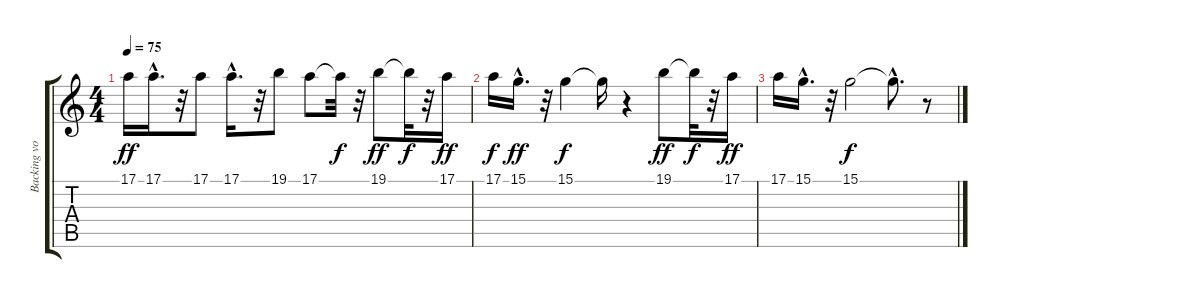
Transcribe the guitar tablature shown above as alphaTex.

\track ("Backing vocal" "Backing vo") {instrument flute}
\staff {score tabs}
\tuning (E4 B3 G3 D3 A2 E2) {hide}
\ts (4 4)
\tempo 75
\clef g2
\ks c
17.1.16{dy ff} 17.1{hac}.16{d} r.32 17.1.8 17.1{hac}.16{d} r.32 19.1.8 17.1.8 17.1{t}.32{dy f} r.32 19.1.8{dy ff} 19.1{t}.32{dy f} r.32 17.1.16{dy ff} |
17.1.16{dy f} 15.1{hac}.16{d dy ff} r.32 15.1.4{dy f} 15.1{t}.16 r.4 19.1.8{dy ff} 19.1{t}.32{dy f} r.32 17.1.16{dy ff} |
17.1.16 15.1{hac}.16{d} r.32 15.1.2{dy f} 15.1{hac t}.8{d} r.8
